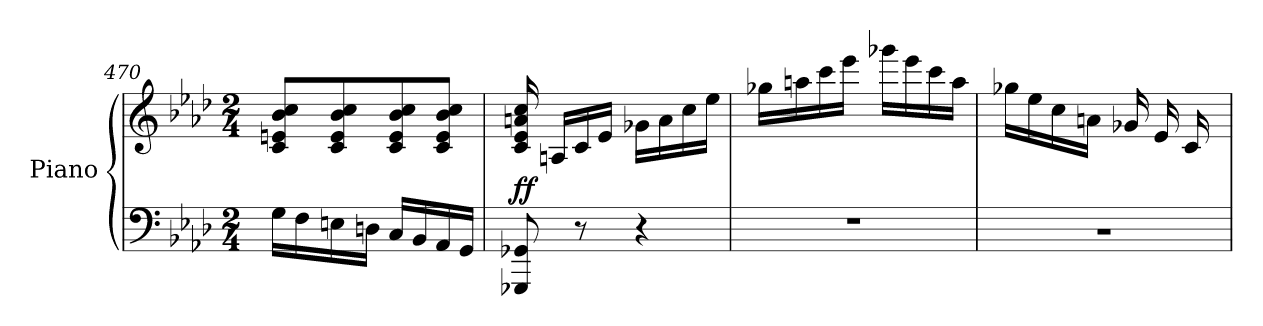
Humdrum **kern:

**kern	**kern	**dynam
*part1	*part1	*part1
*staff2	*staff1	*staff1/2
*I"Piano	*	*
*I'Pno.	*	*
*clefF4	*clefG2	*
*k[b-e-a-d-]	*k[b-e-a-d-]	*
*M2/4	*M2/4	*
=470	=470	=470
16G\LL	8c/ 8en/ 8b-/ 8cc/L	.
16F\	.	.
16En\	8c/ 8e/ 8b-/ 8cc/	.
16Dn\JJ	.	.
16C/LL	8c/ 8e/ 8b-/ 8cc/	.
16BB-/	.	.
16AA-/	8c/ 8e/ 8b-/ 8cc/J	.
16GG/JJ	.	.
=471	=471	=471
!	!	!LO:DY:b
8GGG-X/ 8GG-X/	16c/ 16e-/ 16an/ 16cc/	ff
.	16An/LL	.
8r	16c/	.
.	16e-/JJ	.
4r	16g-X\LL	.
.	16a\	.
.	16cc\	.
.	16ee-\JJ	.
!!LO:LB:g=z
=472	=472	=472
2r	16gg-X\LL	.
.	16aan\	.
.	16ccc\	.
.	16eee-\JJ	.
.	16ggg-X\LL	.
.	16eee-\	.
.	16ccc\	.
.	16aa\JJ	.
=473	=473	=473
*^	*	*
4..ryy	2r	16gg-X\LL	.
.	.	16ee-\	.
.	.	16cc\	.
.	.	16an\JJ	.
.	.	16g-X/LL	.
.	.	16e-/	.
.	.	16c/	.
16An/JJ	.	16ryy	.
*v	*v	*	*
=	=	=
*-	*-	*-
